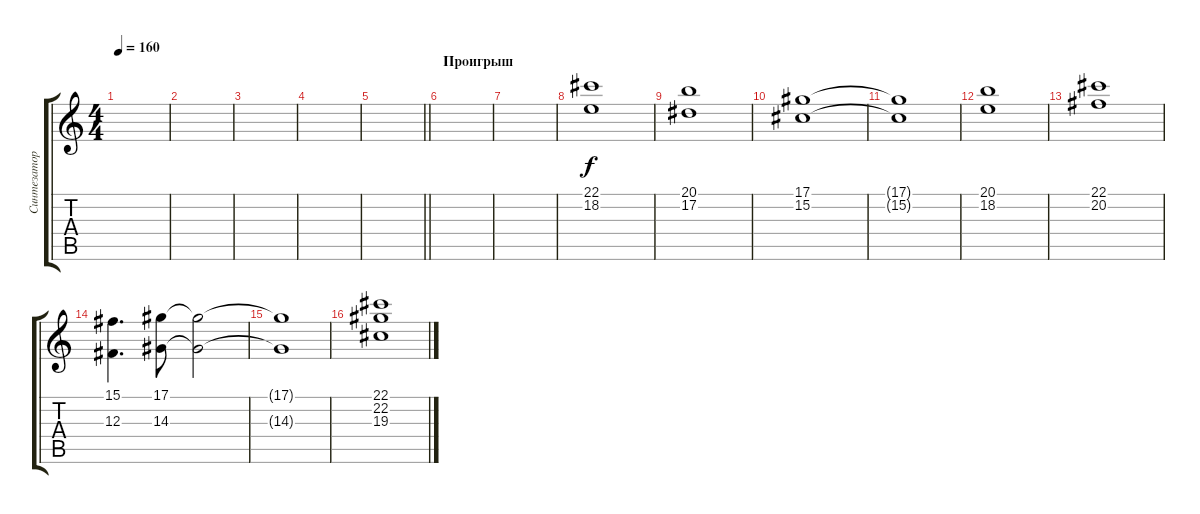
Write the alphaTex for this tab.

\track ("Синтезатор" "Синтезатор") {instrument stringensemble1}
\staff {score tabs}
\tuning (Eb4 Bb3 Gb3 Db3 Ab2 Eb2) {hide}
\ts (4 4)
\tempo 160
\clef g2
\ks c
|
|
|
|
\barLineRight lightlight
|
\section ("" "Проигрыш")
|
|
(22.1 18.2).1 |
(20.1 17.2).1 |
(17.1 15.2).1 |
(17.1{t} 15.2{t}).1 |
(20.1 18.2).1 |
(22.1 20.2).1 |
(15.1 12.3).4{d} (17.1 14.3).8 (17.1{t} 14.3{t}).2 |
(17.1{t} 14.3{t}).1 |
(22.1 22.2 19.3).1
